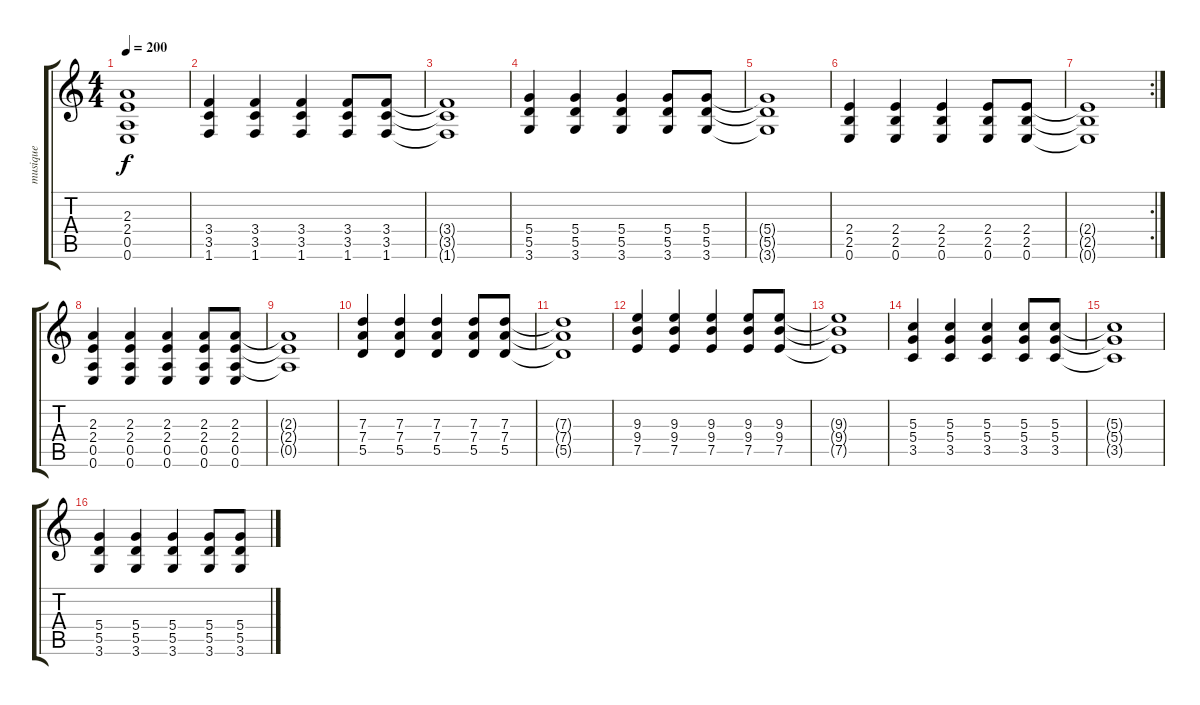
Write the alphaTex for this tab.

\track ("musique" "musique") {instrument acousticguitarsteel}
\staff {score tabs}
\tuning (E4 B3 G3 D3 A2 E2) {hide}
\ts (4 4)
\tempo 200
\clef g2
\ks c
(2.3{t} 2.4{t} 0.5{t} 0.6{t}).1{dy f} |
(3.4 3.5 1.6).4 (3.4 3.5 1.6).4 (3.4 3.5 1.6).4 (3.4 3.5 1.6).8 (3.4 3.5 1.6).8 |
(3.4{t} 3.5{t} 1.6{t}).1 |
(5.4 5.5 3.6).4 (5.4 5.5 3.6).4 (5.4 5.5 3.6).4 (5.4 5.5 3.6).8 (5.4 5.5 3.6).8 |
(5.4{t} 5.5{t} 3.6{t}).1 |
(2.4 2.5 0.6).4 (2.4 2.5 0.6).4 (2.4 2.5 0.6).4 (2.4 2.5 0.6).8 (2.4 2.5 0.6).8 |
\rc 2
(2.4{t} 2.5{t} 0.6{t}).1 |
(2.3 2.4 0.5 0.6).4 (2.3 2.4 0.5 0.6).4 (2.3 2.4 0.5 0.6).4 (2.3 2.4 0.5 0.6).8 (2.3 2.4 0.5 0.6).8 |
(2.3{t} 2.4{t} 0.5{t}).1 |
(7.3 7.4 5.5).4 (7.3 7.4 5.5).4 (7.3 7.4 5.5).4 (7.3 7.4 5.5).8 (7.3 7.4 5.5).8 |
(7.3{t} 7.4{t} 5.5{t}).1 |
(9.3 9.4 7.5).4 (9.3 9.4 7.5).4 (9.3 9.4 7.5).4 (9.3 9.4 7.5).8 (9.3 9.4 7.5).8 |
(9.3{t} 9.4{t} 7.5{t}).1 |
(5.3 5.4 3.5).4 (5.3 5.4 3.5).4 (5.3 5.4 3.5).4 (5.3 5.4 3.5).8 (5.3 5.4 3.5).8 |
(5.3{t} 5.4{t} 3.5{t}).1 |
(5.4 5.5 3.6).4 (5.4 5.5 3.6).4 (5.4 5.5 3.6).4 (5.4 5.5 3.6).8 (5.4 5.5 3.6).8
